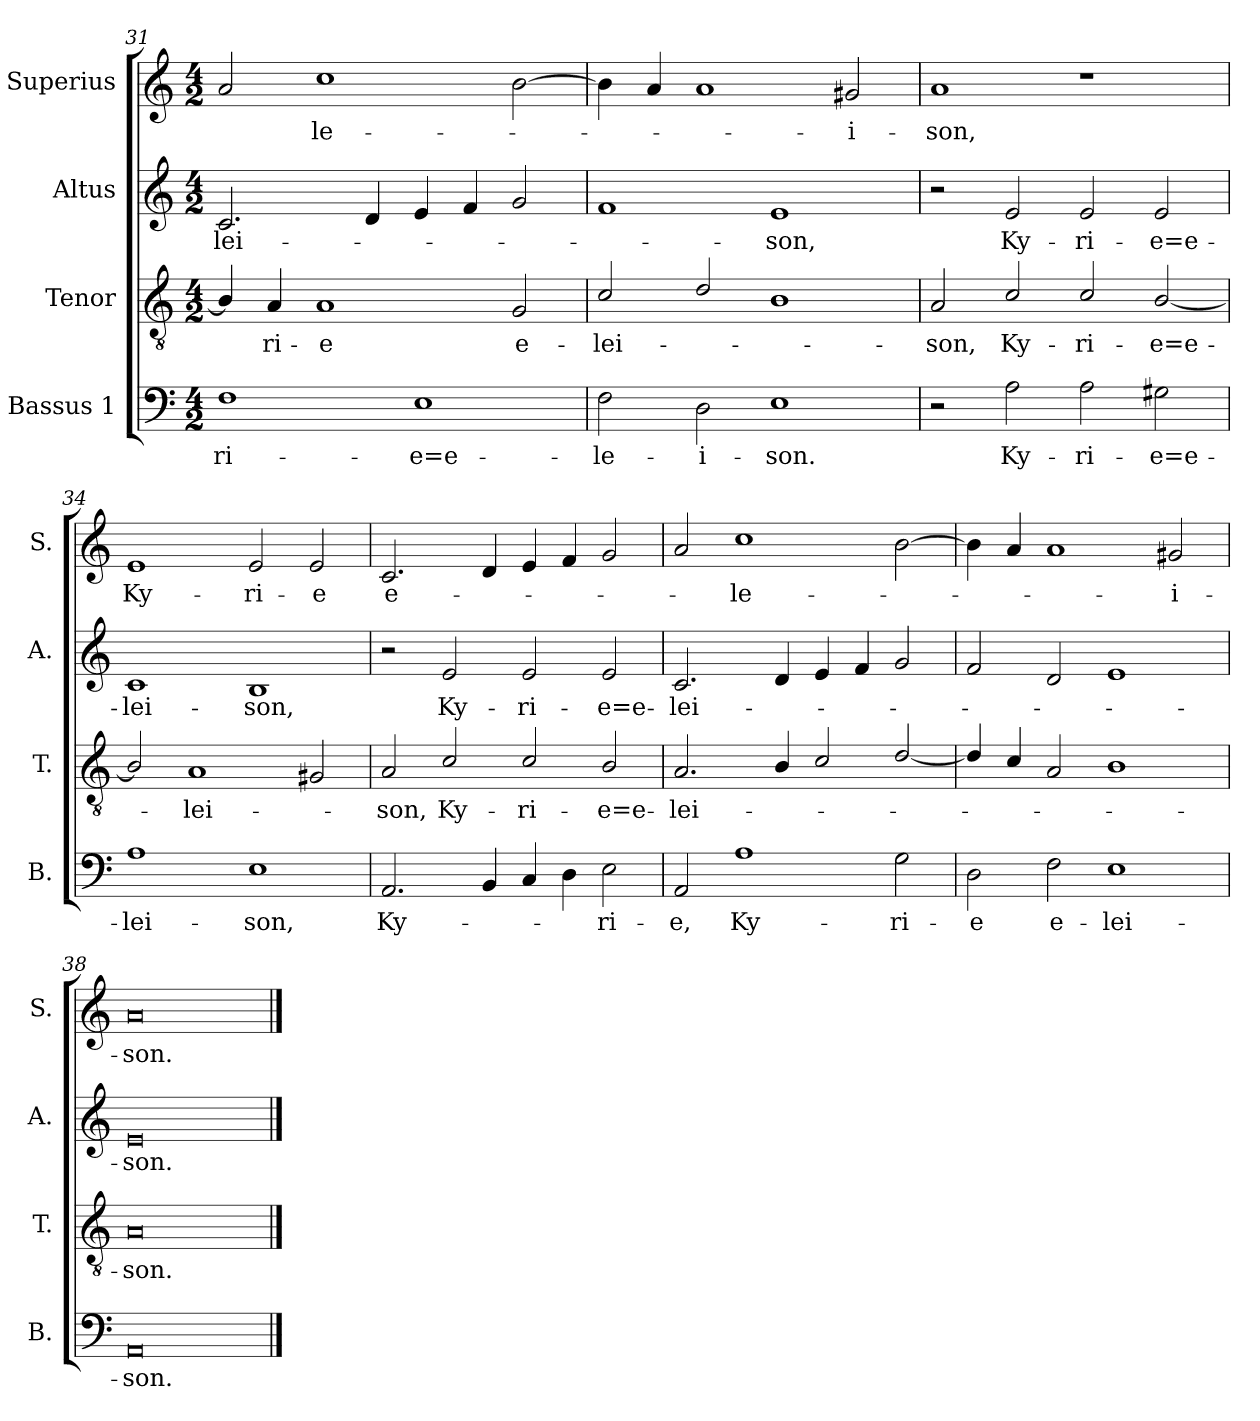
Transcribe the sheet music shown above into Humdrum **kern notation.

**kern	**text	**kern	**text	**kern	**text	**kern	**text
*part4	*part4	*part3	*part3	*part2	*part2	*part1	*part1
*staff4	*staff4	*staff3	*staff3	*staff2	*staff2	*staff1	*staff1
*I"Bassus 1	*	*I"Tenor	*	*I"Altus	*	*I"Superius	*
*I'B.	*	*I'T.	*	*I'A.	*	*I'S.	*
*clefF4	*	*clefGv2	*	*clefG2	*	*clefG2	*
*	*	*ITrd7c12	*	*	*	*	*
*k[]	*	*k[]	*	*k[]	*	*k[]	*
*C:	*	*C:	*	*C:	*	*C:	*
*M4/2	*	*M4/2	*	*M4/2	*	*M4/2	*
=31	=31	=31	=31	=31	=31	=31	=31
1F\	-ri-	4BB/]	.	2.c/	-lei-	2a/	.
.	.	4AA/	-ri-	.	.	.	.
.	.	1AA/	-e	.	.	1cc\	-le-
.	.	.	.	4d/	.	.	.
1E\	-e=e-	.	.	4e/	.	.	.
.	.	.	.	4f/	.	.	.
.	.	2GG/	e-	2g/	.	[2b\	.
=32	=32	=32	=32	=32	=32	=32	=32
2F\	-le-	2C/	-lei-	1f/	.	4b\]	.
.	.	.	.	.	.	4a/	.
2D\	-i-	2D/	.	.	.	1a/	.
1E\	-son.	1BB\	.	1e/	-son,	.	.
.	.	.	.	.	.	2g#X/	-i-
=33	=33	=33	=33	=33	=33	=33	=33
2r	.	2AA/	-son,	2r	.	1a/	-son,
2A\	Ky-	2C/	Ky-	2e/	Ky-	.	.
2A\	-ri-	2C/	-ri-	2e/	-ri-	1r	.
2G#X\	-e=e-	[2BB/	-e=e-	2e/	-e=e-	.	.
=34	=34	=34	=34	=34	=34	=34	=34
1A\	-lei-	2BB/]	.	1c/	-lei-	1e/	Ky-
.	.	1AA/	-lei-	.	.	.	.
1E\	-son,	.	.	1B/	-son,	2e/	-ri-
.	.	2GG#X/	.	.	.	2e/	-e
=35	=35	=35	=35	=35	=35	=35	=35
2.AA/	Ky-	2AA/	-son,	2r	.	2.c/	e-
.	.	2C/	Ky-	2e/	Ky-	.	.
4BB/	.	.	.	.	.	4d/	.
4C/	.	2C/	-ri-	2e/	-ri-	4e/	.
4D\	.	.	.	.	.	4f/	.
2E\	-ri-	2BB/	-e=e-	2e/	-e=e-	2g/	.
=36	=36	=36	=36	=36	=36	=36	=36
2AA/	-e,	2.AA/	-lei-	2.c/	-lei-	2a/	.
1A\	Ky-	.	.	.	.	1cc\	-le-
.	.	4BB/	.	4d/	.	.	.
.	.	2C/	.	4e/	.	.	.
.	.	.	.	4f/	.	.	.
2G\	-ri-	[2D/	.	2g/	.	[2b\	.
=37	=37	=37	=37	=37	=37	=37	=37
2D\	-e	4D/]	.	2f/	.	4b\]	.
.	.	4C/	.	.	.	4a/	.
2F\	e-	2AA/	.	2d/	.	1a/	.
1E\	-lei-	1BB\	.	1e/	.	.	.
.	.	.	.	.	.	2g#X/	-i-
=38	=38	=38	=38	=38	=38	=38	=38
0AA/	-son.	0AA/	-son.	0e/	-son.	0a/	-son.
==	==	==	==	==	==	==	==
*-	*-	*-	*-	*-	*-	*-	*-
